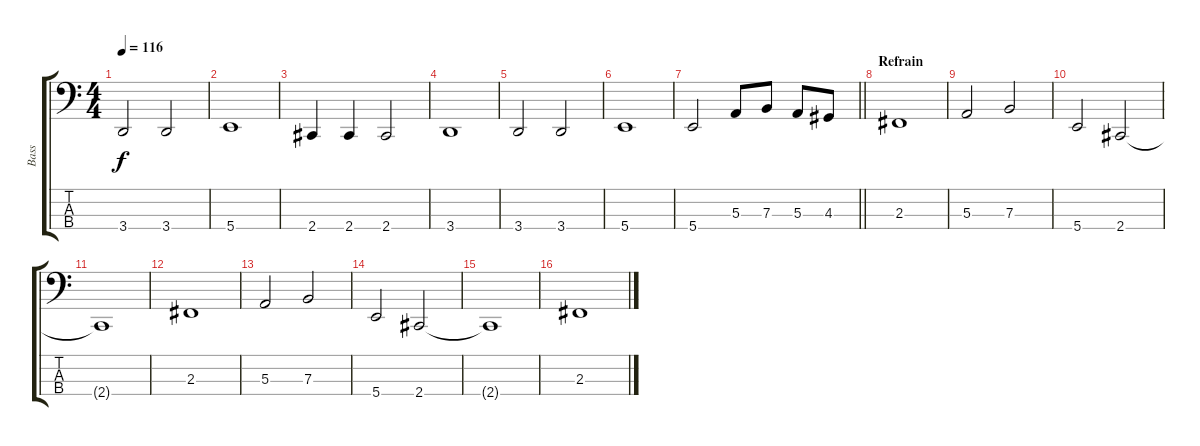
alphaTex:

\track ("Bass" "Bass") {instrument electricbassfinger}
\staff {score tabs}
\tuning (D2 A1 E1 B0) {hide}
\ts (4 4)
\tempo 116
\clef f4
\ks c
3.4.2{dy f} 3.4.2 |
5.4.1 |
2.4.4 2.4.4 2.4.2 |
3.4.1 |
3.4.2 3.4.2 |
5.4.1 |
\barLineRight lightlight
5.4.2 5.3.8 7.3.8 5.3.8 4.3.8 |
\section ("" "Refrain")
2.3.1 |
5.3.2 7.3.2 |
5.4.2 2.4.2 |
2.4{t}.1 |
2.3.1 |
5.3.2 7.3.2 |
5.4.2 2.4.2 |
2.4{t}.1 |
2.3.1
